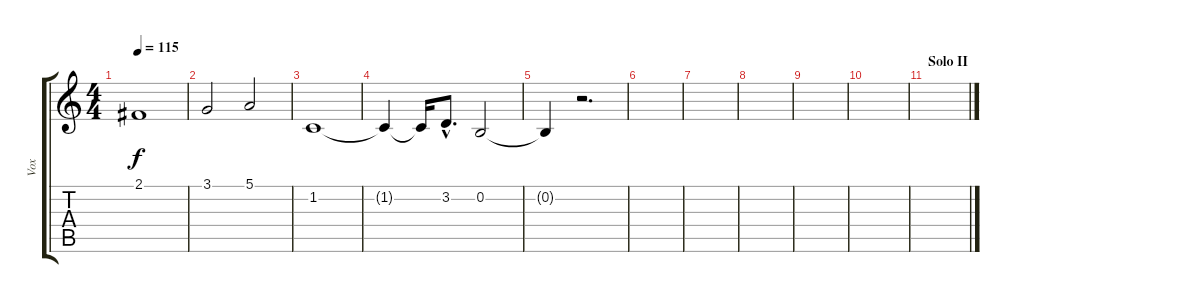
\track ("Vox" "Vox") {instrument frenchhorn}
\staff {score tabs}
\tuning (E4 B3 G3 D3 A2 E2) {hide}
\ts (4 4)
\tempo 115
\clef g2
\ks c
2.1.1{dy f} |
3.1.2 5.1.2 |
1.2.1 |
1.2{t}.4 1.2{t}.16 3.2{hac}.8{d} 0.2.2 |
0.2{t}.4 r.2{d} |
|
|
|
|
|
\section ("" "Solo II")
